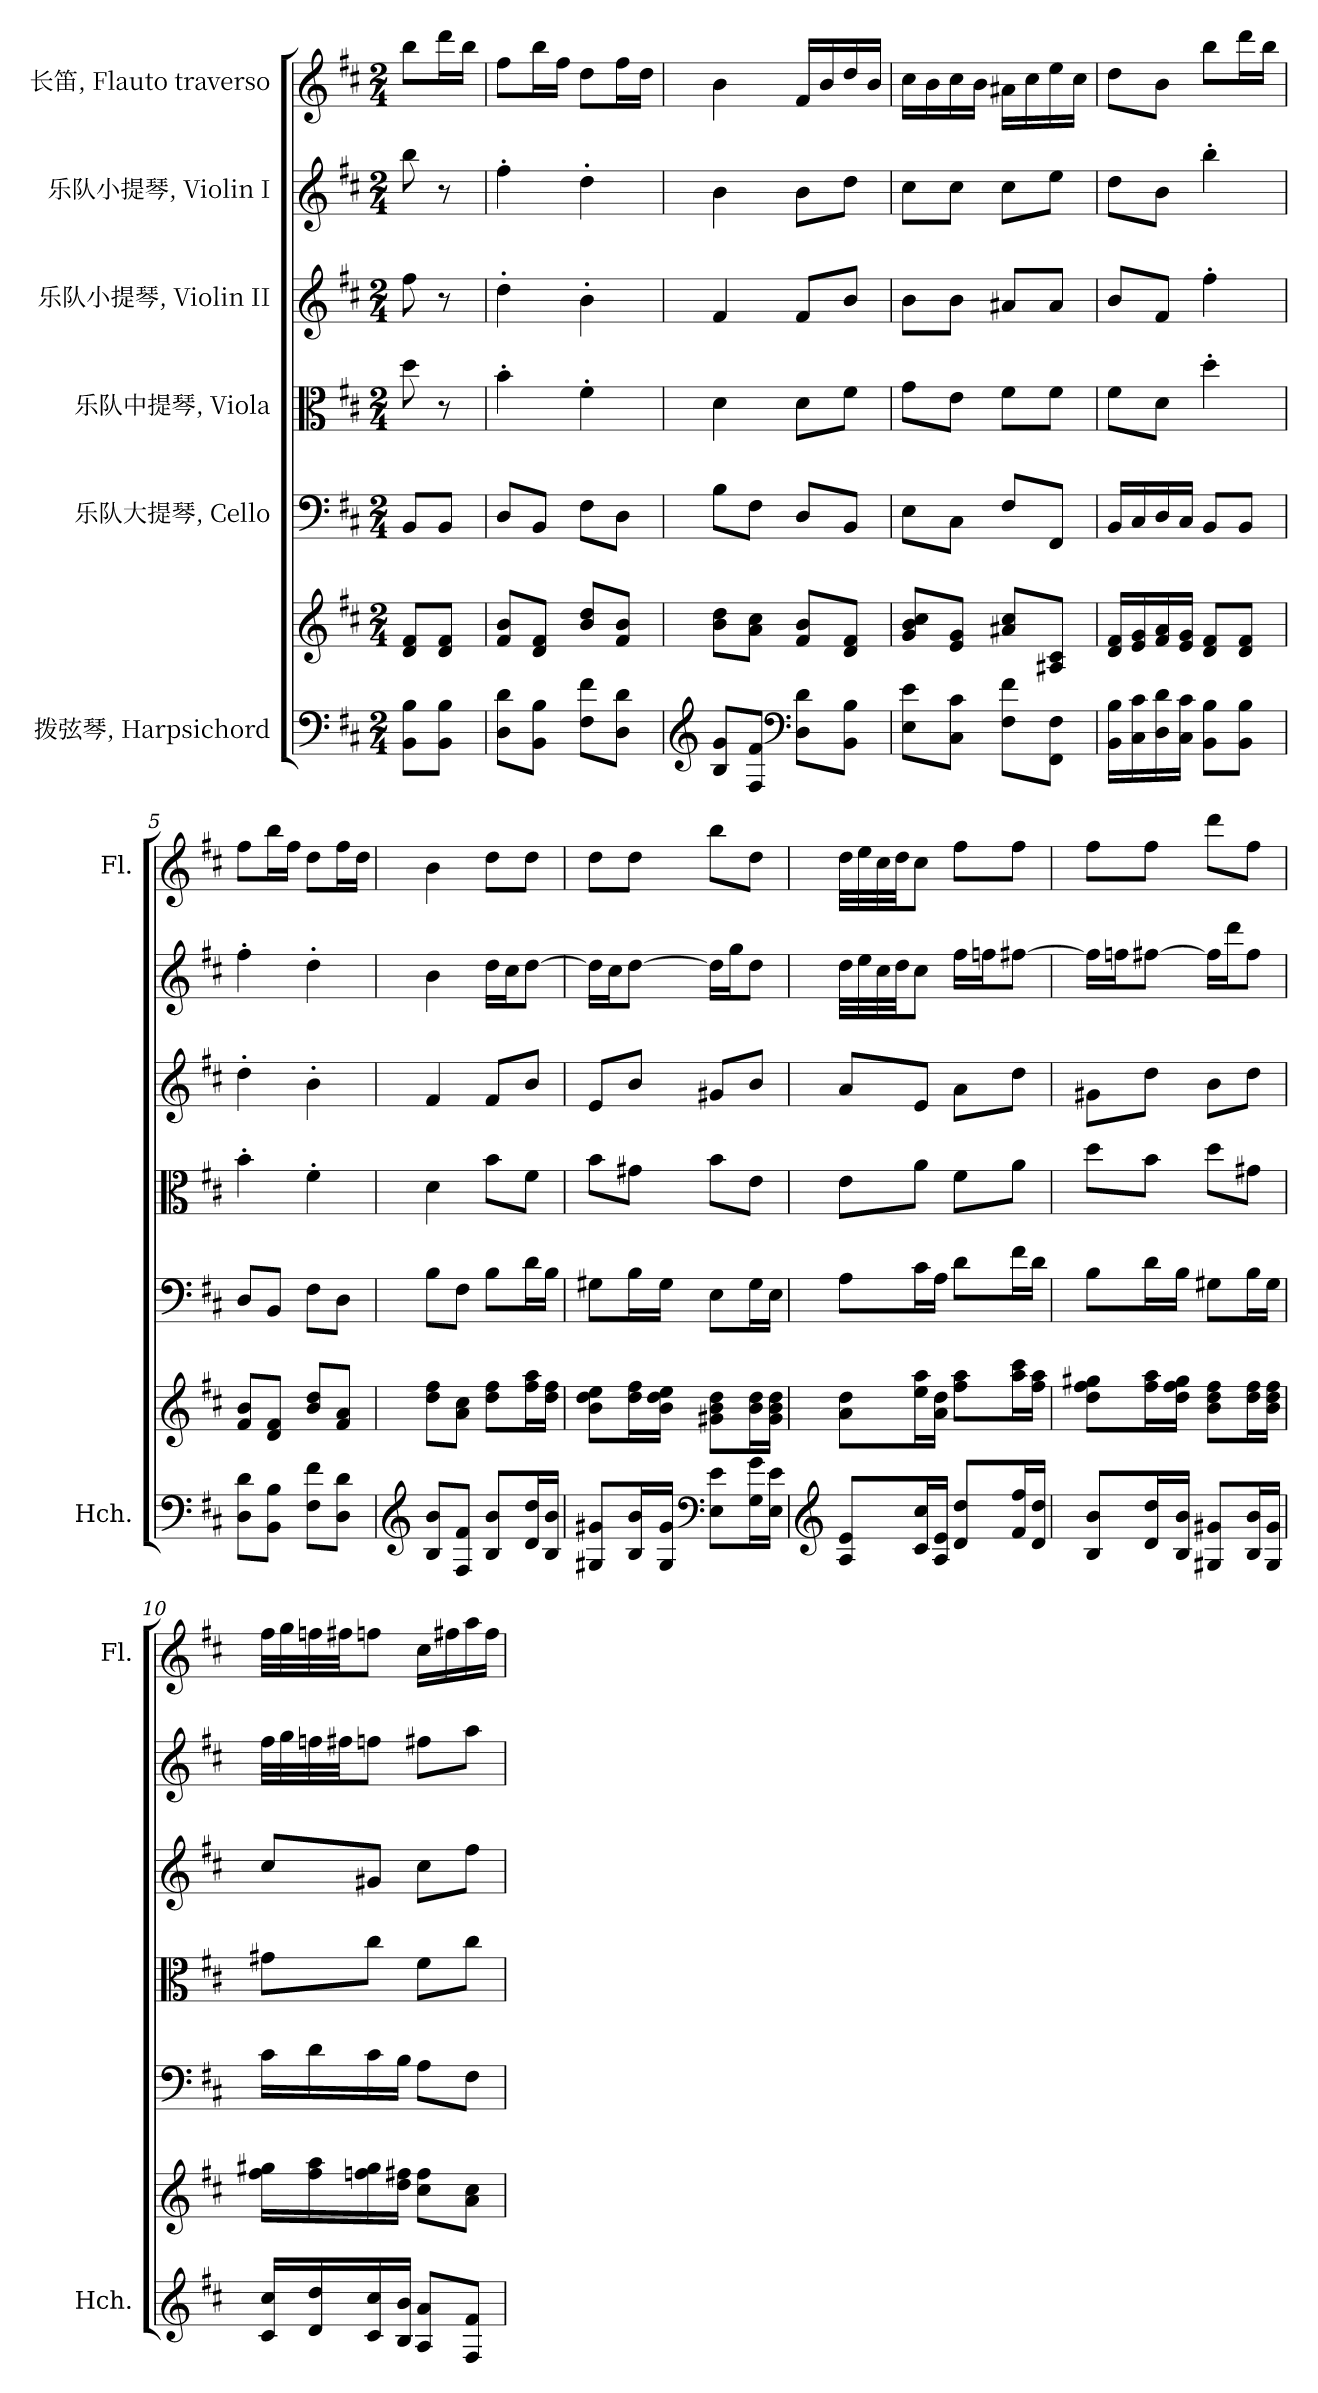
**kern	**kern	**kern	**kern	**kern	**kern	**kern
*part6	*part6	*part5	*part4	*part3	*part2	*part1
*staff7	*staff6	*staff5	*staff4	*staff3	*staff2	*staff1
*I"拨弦琴, Harpsichord	*	*I"乐队大提琴, Cello	*I"乐队中提琴, Viola	*I"乐队小提琴, Violin II	*I"乐队小提琴, Violin I	*I"长笛, Flauto traverso
*I'Hch.	*	*	*	*	*	*I'Fl.
*clefF4	*clefG2	*clefF4	*clefC3	*clefG2	*clefG2	*clefG2
*k[f#c#]	*k[f#c#]	*k[f#c#]	*k[f#c#]	*k[f#c#]	*k[f#c#]	*k[f#c#]
*M2/4	*M2/4	*M2/4	*M2/4	*M2/4	*M2/4	*M2/4
*MM112	*MM112	*MM112	*MM112	*MM112	*MM112	*MM112
=	=	=	=	=	=	=
8BB\ 8B\L	8d/ 8f#/L	8BB/L	8dd\	8ff#\	8bb\	8bb\L
8BB\ 8B\J	8d/ 8f#/J	8BB/J	8r	8r	8r	16ddd\L
.	.	.	.	.	.	16bb\JJ
=1	=1	=1	=1	=1	=1	=1
8D\ 8d\L	8f#/ 8b/L	8D/L	4b'\	4dd'\	4ff#'\	8ff#\L
8BB\ 8B\J	8d/ 8f#/J	8BB/J	.	.	.	16bb\L
.	.	.	.	.	.	16ff#\JJ
8F#\ 8f#\L	8b/ 8dd/L	8F#\L	4f#'\	4b'\	4dd'\	8dd\L
8D\ 8d\J	8f#/ 8b/J	8D\J	.	.	.	16ff#\L
.	.	.	.	.	.	16dd\JJ
=2	=2	=2	=2	=2	=2	=2
*clefG2	*	*	*	*	*	*
8B/ 8g/L	8b\ 8dd\L	8B\L	4d\	4f#/	4b\	4b\
8F#/ 8f#/J	8a\ 8cc#\J	8F#\J	.	.	.	.
*clefF4	*	*	*	*	*	*
8D\ 8d\L	8f#/ 8b/L	8D/L	8d\L	8f#/L	8b\L	16f#/LL
.	.	.	.	.	.	16b/
8BB\ 8B\J	8d/ 8f#/J	8BB/J	8f#\J	8b/J	8dd\J	16dd/
.	.	.	.	.	.	16b/JJ
=3	=3	=3	=3	=3	=3	=3
8E\ 8e\L	8g/ 8b/ 8cc#/L	8E\L	8g\L	8b\L	8cc#\L	16cc#\LL
.	.	.	.	.	.	16b\
8C#\ 8c#\J	8e/ 8g/J	8C#\J	8e\J	8b\J	8cc#\J	16cc#\
.	.	.	.	.	.	16b\JJ
8F#\ 8f#\L	8a#X/ 8cc#/L	8F#/L	8f#\L	8a#X/L	8cc#\L	16a#X\LL
.	.	.	.	.	.	16cc#\
8FF#\ 8F#\J	8A#X/ 8c#/J	8FF#/J	8f#\J	8a#/J	8ee\J	16ee\
.	.	.	.	.	.	16cc#\JJ
!!LO:PB:g=z
=4	=4	=4	=4	=4	=4	=4
16BB\ 16B\LL	16d/ 16f#/LL	16BB/LL	8f#\L	8b/L	8dd\L	8dd\L
16C#\ 16c#\	16e/ 16g/	16C#/	.	.	.	.
16D\ 16d\	16f#/ 16a/	16D/	8d\J	8f#/J	8b\J	8b\J
16C#\ 16c#\JJ	16e/ 16g/JJ	16C#/JJ	.	.	.	.
8BB\ 8B\L	8d/ 8f#/L	8BB/L	4dd'\	4ff#'\	4bb'\	8bb\L
8BB\ 8B\J	8d/ 8f#/J	8BB/J	.	.	.	16ddd\L
.	.	.	.	.	.	16bb\JJ
=5	=5	=5	=5	=5	=5	=5
8D\ 8d\L	8f#/ 8b/L	8D/L	4b'\	4dd'\	4ff#'\	8ff#\L
8BB\ 8B\J	8d/ 8f#/J	8BB/J	.	.	.	16bb\L
.	.	.	.	.	.	16ff#\JJ
8F#\ 8f#\L	8b/ 8dd/L	8F#\L	4f#'\	4b'\	4dd'\	8dd\L
8D\ 8d\J	8f#/ 8a/J	8D\J	.	.	.	16ff#\L
.	.	.	.	.	.	16dd\JJ
=6	=6	=6	=6	=6	=6	=6
*clefG2	*	*	*	*	*	*
8B/ 8b/L	8dd\ 8ff#\L	8B\L	4d\	4f#/	4b\	4b\
8F#/ 8f#/J	8a\ 8cc#\J	8F#\J	.	.	.	.
8B/ 8b/L	8dd\ 8ff#\L	8B\L	8b\L	8f#/L	16dd\LL	8dd\L
.	.	.	.	.	16cc#\J	.
16d/ 16dd/L	16ff#\ 16aa\L	16d\L	8f#\J	8b/J	[8dd\J	8dd\J
16B/ 16b/JJ	16dd\ 16ff#\JJ	16B\JJ	.	.	.	.
=7	=7	=7	=7	=7	=7	=7
8G#X/ 8g#X/L	8b\ 8dd\ 8ee\L	8G#X\L	8b\L	8e/L	16dd\LL]	8dd\L
.	.	.	.	.	16cc#\J	.
16B/ 16b/L	16dd\ 16ff#\L	16B\L	8g#X\J	8b/J	[8dd\J	8dd\J
16G#/ 16g#/JJ	16b\ 16dd\ 16ee\JJ	16G#\JJ	.	.	.	.
*clefF4	*	*	*	*	*	*
8E\ 8e\L	8g#X\ 8b\ 8dd\L	8E\L	8b\L	8g#X/L	16dd\LL]	8bb\L
.	.	.	.	.	16gg\J	.
16G#\ 16g#\L	16b\ 16dd\L	16G#\L	8e\J	8b/J	8dd\J	8dd\J
16E\ 16e\JJ	16g#\ 16b\ 16dd\JJ	16E\JJ	.	.	.	.
!!LO:PB:g=z
=8	=8	=8	=8	=8	=8	=8
*clefG2	*	*	*	*	*	*
8A/ 8e/L	8a\ 8dd\L	8A\L	8e\L	8a/L	32dd\LLL	32dd\LLL
.	.	.	.	.	32ee\	32ee\
.	.	.	.	.	32cc#\	32cc#\
.	.	.	.	.	32dd\JJ	32dd\JJ
16c#/ 16cc#/L	16ee\ 16aa\L	16c#\L	8a\J	8e/J	8cc#\J	8cc#\J
16A/ 16e/JJ	16a\ 16dd\JJ	16A\JJ	.	.	.	.
8d/ 8dd/L	8ff#\ 8aa\L	8d\L	8f#\L	8a\L	16ff#\LL	8ff#\L
.	.	.	.	.	16ffn\J	.
16f#/ 16ff#/L	16aa\ 16ccc#\L	16f#\L	8a\J	8dd\J	[8ff#X\J	8ff#\J
16d/ 16dd/JJ	16ff#\ 16aa\JJ	16d\JJ	.	.	.	.
=9	=9	=9	=9	=9	=9	=9
8B/ 8b/L	8dd\ 8ff#\ 8gg#X\L	8B\L	8dd\L	8g#X\L	16ff#\LL]	8ff#\L
.	.	.	.	.	16ffn\J	.
16d/ 16dd/L	16ff#\ 16aa\L	16d\L	8b\J	8dd\J	[8ff#X\J	8ff#\J
16B/ 16b/JJ	16dd\ 16ff#\ 16gg#\JJ	16B\JJ	.	.	.	.
8G#X/ 8g#X/L	8b\ 8dd\ 8ff#\L	8G#X\L	8dd\L	8b\L	16ff#\LL]	8ddd\L
.	.	.	.	.	16ddd\J	.
16B/ 16b/L	16dd\ 16ff#\L	16B\L	8g#X\J	8dd\J	8ff#\J	8ff#\J
16G#/ 16g#/JJ	16b\ 16dd\ 16ff#\JJ	16G#\JJ	.	.	.	.
=10	=10	=10	=10	=10	=10	=10
16c#/ 16cc#/LL	16ff#\ 16gg#X\LL	16c#\LL	8g#X\L	8cc#/L	32ff#\LLL	32ff#\LLL
.	.	.	.	.	32gg\	32gg\
16d/ 16dd/	16ff#\ 16aa\	16d\	.	.	32ffn\	32ffn\
.	.	.	.	.	32ff#X\JJ	32ff#X\JJ
16c#/ 16cc#/	16ffn\ 16gg#\	16c#\	8cc#\J	8g#X/J	8ffn\J	8ffn\J
16B/ 16b/JJ	16dd\ 16ff#X\JJ	16B\JJ	.	.	.	.
8A/ 8a/L	8cc#\ 8ff#\L	8A\L	8f#\L	8cc#\L	8ff#X\L	16cc#\LL
.	.	.	.	.	.	16ff#X\
8F#/ 8f#/J	8a\ 8cc#\J	8F#\J	8cc#\J	8ff#\J	8aa\J	16aa\
.	.	.	.	.	.	16ff#\JJ
=	=	=	=	=	=	=
*-	*-	*-	*-	*-	*-	*-
